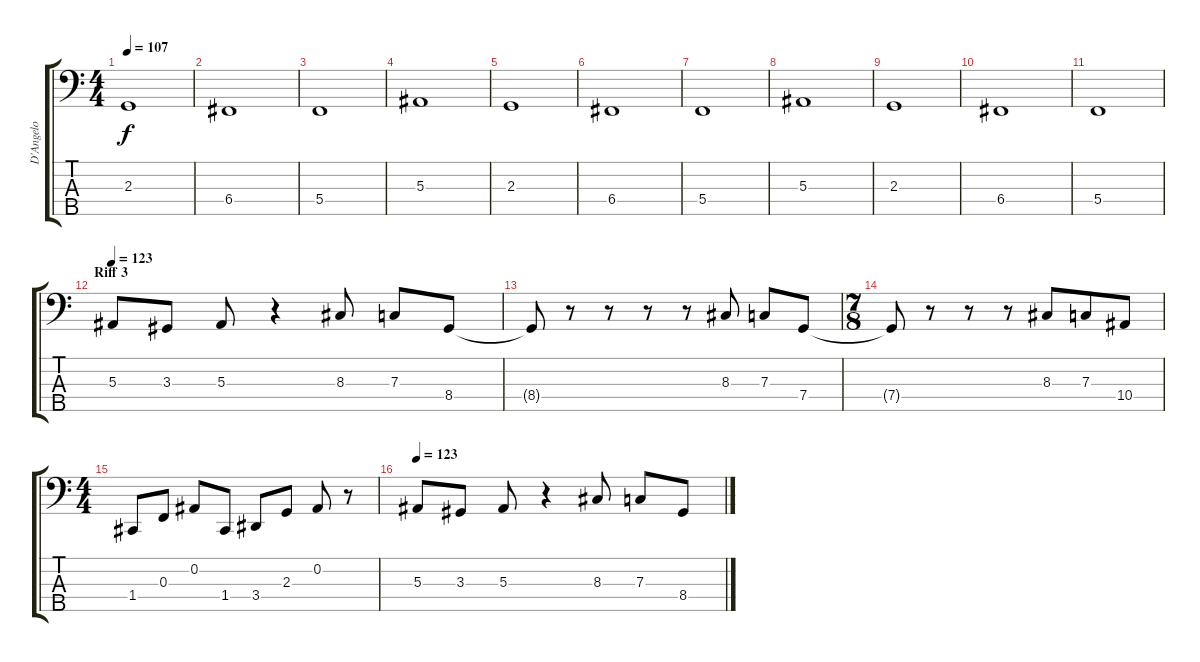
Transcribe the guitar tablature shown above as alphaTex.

\track ("D'Angelo" "D'Angelo") {instrument electricbasspick}
\staff {score tabs}
\tuning (Eb2 Bb1 F1 C1 G0) {hide}
\ts (4 4)
\tempo 107
\clef f4
\ks c
2.3.1{dy f} |
6.4.1 |
5.4.1 |
5.3.1 |
2.3.1 |
6.4.1 |
5.4.1 |
5.3.1 |
2.3.1 |
6.4.1 |
5.4.1 |
\section ("" "Riff 3")
\tempo 123
5.3.8 3.3.8 5.3.8 r.4 8.3.8 7.3.8 8.4.8 |
8.4{t}.8 r.8 r.8 r.8 r.8 8.3.8 7.3.8 7.4.8 |
\ts (7 8)
7.4{t}.8 r.8 r.8 r.8 8.3.8 7.3.8 10.4.8 |
\ts (4 4)
1.4.8 0.3.8 0.2.8 1.4.8 3.4.8 2.3.8 0.2.8 r.8 |
\tempo 123
5.3.8 3.3.8 5.3.8 r.4 8.3.8 7.3.8 8.4.8
